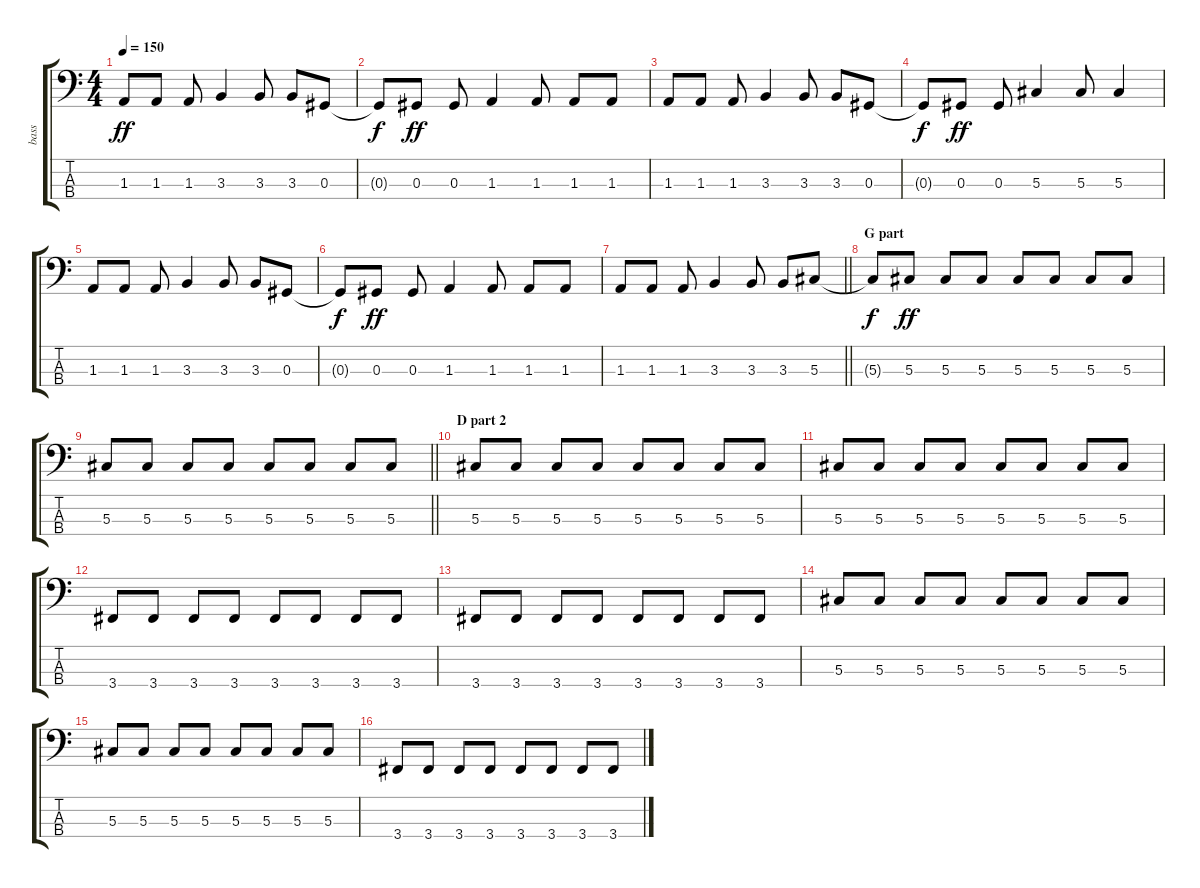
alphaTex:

\track ("bass" "bass") {instrument electricbasspick}
\staff {score tabs}
\tuning (Gb2 Db2 Ab1 Eb1) {hide}
\ts (4 4)
\tempo 150
\clef f4
\ks c
1.3.8{dy ff} 1.3.8 1.3.8 3.3.4 3.3.8 3.3.8 0.3.8 |
0.3{t}.8{dy f} 0.3.8{dy ff} 0.3.8 1.3.4 1.3.8 1.3.8 1.3.8 |
1.3.8 1.3.8 1.3.8 3.3.4 3.3.8 3.3.8 0.3.8 |
0.3{t}.8{dy f} 0.3.8{dy ff} 0.3.8 5.3.4 5.3.8 5.3.4 |
1.3.8 1.3.8 1.3.8 3.3.4 3.3.8 3.3.8 0.3.8 |
0.3{t}.8{dy f} 0.3.8{dy ff} 0.3.8 1.3.4 1.3.8 1.3.8 1.3.8 |
\barLineRight lightlight
1.3.8 1.3.8 1.3.8 3.3.4 3.3.8 3.3.8 5.3.8 |
\section ("" "G part")
5.3{t}.8{dy f} 5.3.8{dy ff} 5.3.8 5.3.8 5.3.8 5.3.8 5.3.8 5.3.8 |
\barLineRight lightlight
5.3.8 5.3.8 5.3.8 5.3.8 5.3.8 5.3.8 5.3.8 5.3.8 |
\section ("" "D part 2")
5.3.8 5.3.8 5.3.8 5.3.8 5.3.8 5.3.8 5.3.8 5.3.8 |
5.3.8 5.3.8 5.3.8 5.3.8 5.3.8 5.3.8 5.3.8 5.3.8 |
3.4.8 3.4.8 3.4.8 3.4.8 3.4.8 3.4.8 3.4.8 3.4.8 |
3.4.8 3.4.8 3.4.8 3.4.8 3.4.8 3.4.8 3.4.8 3.4.8 |
5.3.8 5.3.8 5.3.8 5.3.8 5.3.8 5.3.8 5.3.8 5.3.8 |
5.3.8 5.3.8 5.3.8 5.3.8 5.3.8 5.3.8 5.3.8 5.3.8 |
3.4.8 3.4.8 3.4.8 3.4.8 3.4.8 3.4.8 3.4.8 3.4.8
